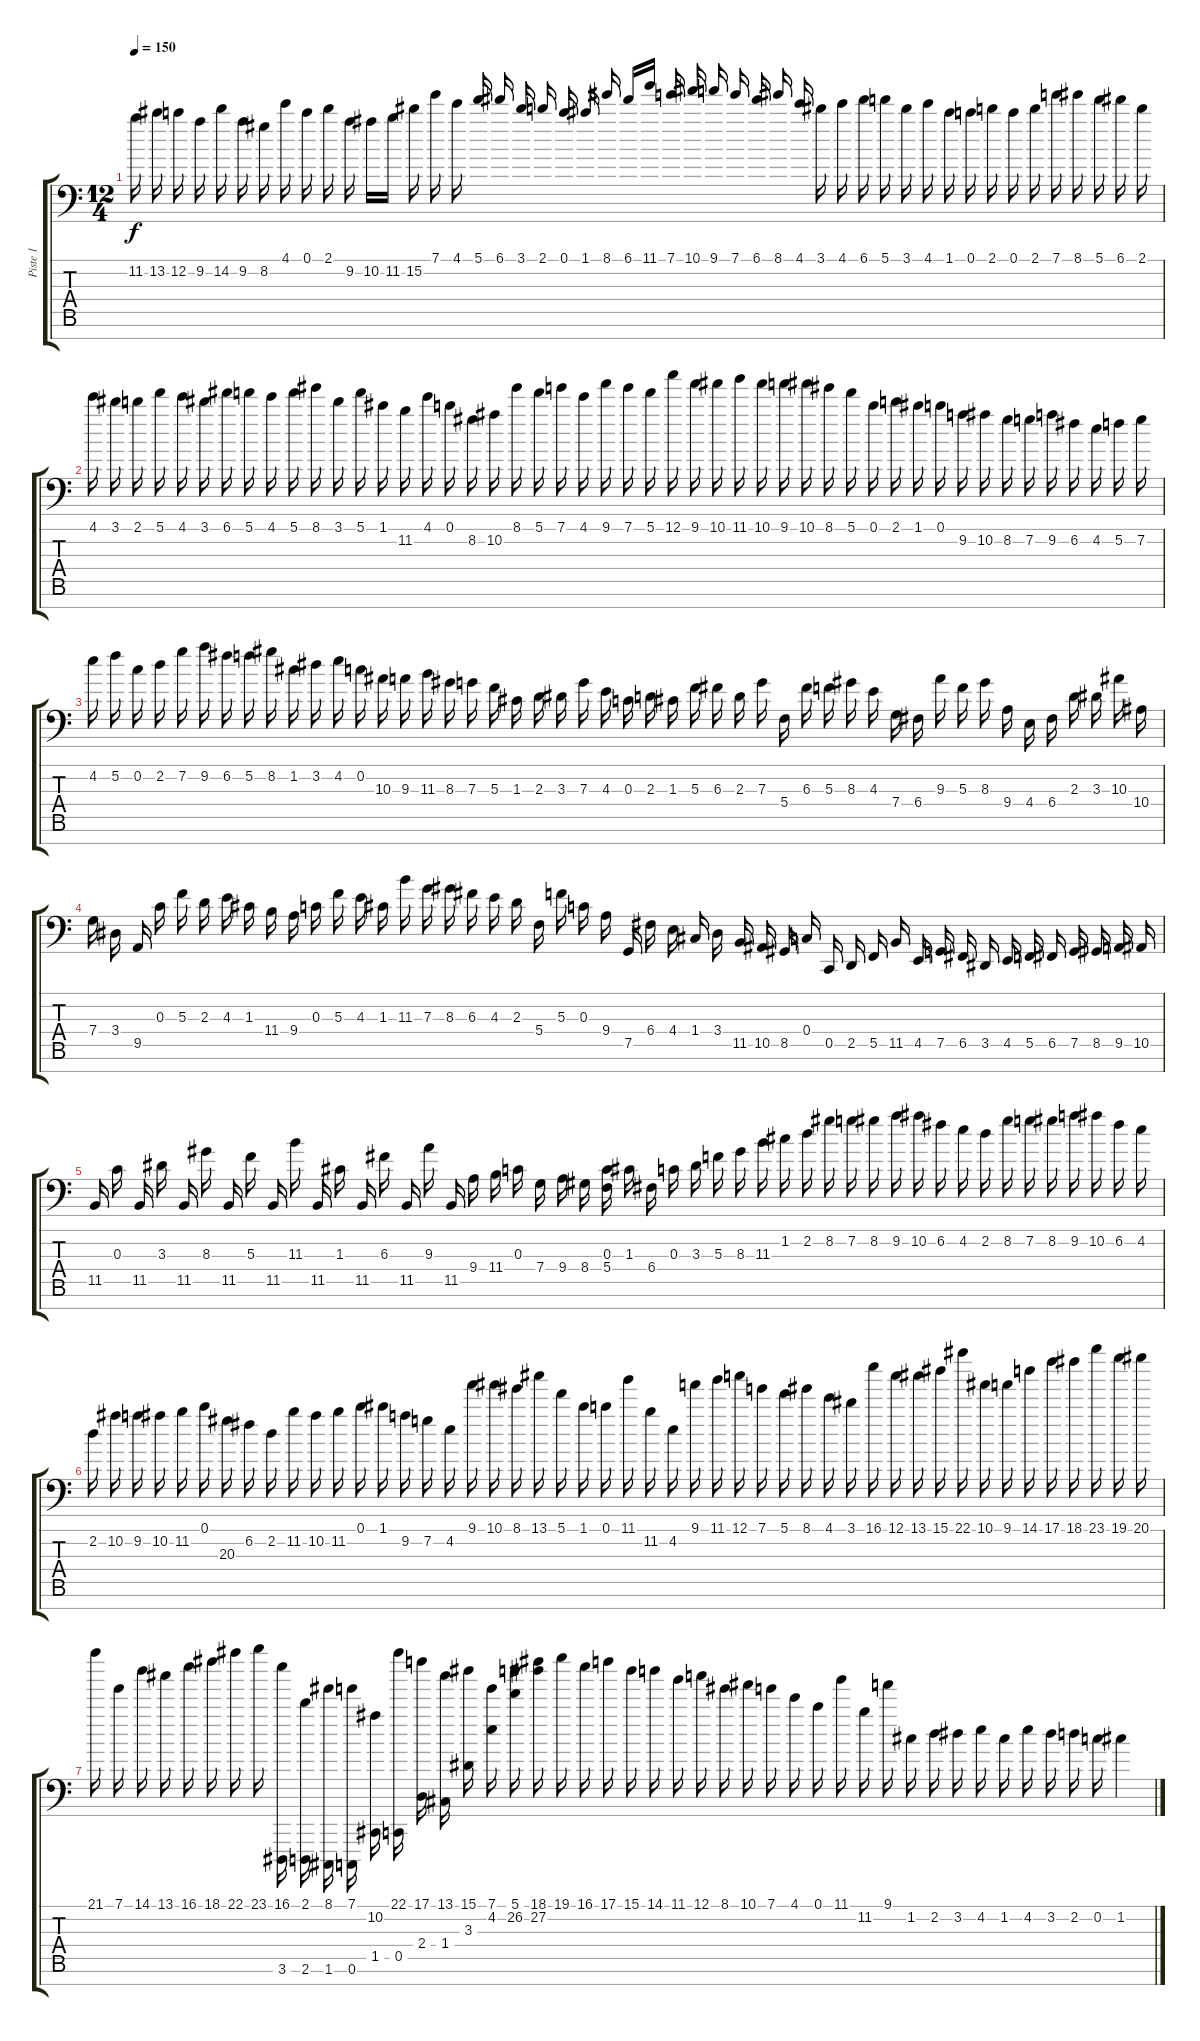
\track ("Piste 1" "Piste 1") {instrument banjo}
\staff {score tabs}
\tuning (C5 C4 C3 C2 C1 C0 C-1) {hide}
\displaytranspose 12
\ts (12 4)
\tempo 150
\clef f4
\ks c
11.2.16{dy f instrument banjo beam split} 13.2.16{beam split} 12.2.16{beam split} 9.2.16{beam split} 14.2.16{beam split} 9.2.16{beam split} 8.2.16{beam split} 4.1.16{beam split} 0.1.16{beam split} 2.1.16{beam split} 9.2.16{beam split} 10.2.16{beam merge} 11.2.16{beam split} 15.2.16{beam split} 7.1.16{beam split} 4.1.16{beam split} 5.1.16{beam Up beam split} 6.1.16{beam Up beam split} 3.1.16{beam Up beam split} 2.1.16{beam Up beam split} 0.1.16{beam Up beam split} 1.1.16{beam Up beam split} 8.1.16{beam Up beam split} 6.1.16{beam Up beam merge} 11.1.16{beam Up beam split} 7.1.16{beam Up beam split} 10.1.16{beam Up beam split} 9.1.16{beam Up beam split} 7.1.16{beam Up beam split} 6.1.16{beam Up beam split} 8.1.16{beam Up beam split} 4.1.16{beam Up beam split} 3.1.16{beam split} 4.1.16{beam split} 6.1.16{beam split} 5.1.16 3.1.16{beam split} 4.1.16{beam split} 1.1.16{beam split} 0.1.16{beam split} 2.1.16{beam split} 0.1.16{beam split} 2.1.16{beam split} 7.1.16{beam split} 8.1.16{beam split} 5.1.16{beam split} 6.1.16{beam split} 2.1.16 |
4.1.16{beam split} 3.1.16{beam split} 2.1.16{beam split} 5.1.16{beam split} 4.1.16{beam split} 3.1.16{beam split} 6.1.16{beam split} 5.1.16{beam split} 4.1.16{beam split} 5.1.16{beam split} 8.1.16{beam split} 3.1.16 5.1.16{beam split} 1.1.16{beam split} 11.2.16{beam split} 4.1.16{beam split} 0.1.16{beam split} 8.2.16{beam split} 10.2.16{beam split} 8.1.16{beam split} 5.1.16{beam split} 7.1.16{beam split} 4.1.16{beam split} 9.1.16 7.1.16{beam split} 5.1.16{beam split} 12.1.16{beam split} 9.1.16{beam split} 10.1.16{beam split} 11.1.16{beam split} 10.1.16{beam split} 9.1.16{beam split} 10.1.16{beam split} 8.1.16{beam split} 5.1.16{beam split} 0.1.16 2.1.16{beam split} 1.1.16{beam split} 0.1.16{beam split} 9.2.16{beam split} 10.2.16{beam split} 8.2.16{beam split} 7.2.16{beam split} 9.2.16{beam split} 6.2.16{beam split} 4.2.16{beam split} 5.2.16{beam split} 7.2.16 |
4.2.16{beam split} 5.2.16{beam split} 0.2.16{beam split} 2.2.16{beam split} 7.2.16{beam split} 9.2.16{beam split} 6.2.16{beam split} 5.2.16{beam split} 8.2.16{beam split} 1.2.16{beam split} 3.2.16{beam split} 4.2.16 0.2.16{beam split} 10.3.16{beam split} 9.3.16{beam split} 11.3.16{beam split} 8.3.16{beam split} 7.3.16{beam split} 5.3.16{beam split} 1.3.16{beam split} 2.3.16{beam split} 3.3.16{beam split} 7.3.16{beam split} 4.3.16 0.3.16{beam split} 2.3.16{beam split} 1.3.16{beam split} 5.3.16{beam split} 6.3.16{beam split} 2.3.16{beam split} 7.3.16{beam split} 5.4.16{beam split} 6.3.16{beam split} 5.3.16{beam split} 8.3.16{beam split} 4.3.16 7.4.16{beam split} 6.4.16{beam split} 9.3.16{beam split} 5.3.16{beam split} 8.3.16{beam split} 9.4.16{beam split} 4.4.16{beam split} 6.4.16{beam split} 2.3.16{beam split} 3.3.16{beam split} 10.3.16{beam split} 10.4.16 |
7.4.16{beam split} 3.4.16{beam split} 9.5.16{beam split} 0.3.16{beam split} 5.3.16{beam split} 2.3.16{beam split} 4.3.16{beam split} 1.3.16{beam split} 11.4.16{beam split} 9.4.16{beam split} 0.3.16{beam split} 5.3.16 4.3.16{beam split} 1.3.16{beam split} 11.3.16{beam split} 7.3.16{beam split} 8.3.16{beam split} 6.3.16{beam split} 4.3.16{beam split} 2.3.16{beam split} 5.4.16{beam split} 5.3.16{beam split} 0.3.16{beam split} 9.4.16 7.5.16{beam split} 6.4.16{beam split} 4.4.16{beam split} 1.4.16{beam split} 3.4.16{beam split} 11.5.16{beam split} 10.5.16{beam split} 8.5.16{beam split} 0.4.16{beam split} 0.5.16{beam split} 2.5.16{beam split} 5.5.16 11.5.16{beam split} 4.5.16{beam split} 7.5.16{beam split} 6.5.16{beam split} 3.5.16{beam split} 4.5.16{beam split} 5.5.16{beam split} 6.5.16{beam split} 7.5.16{beam split} 8.5.16{beam split} 9.5.16{beam split} 10.5.16 |
11.5.16{beam split} 0.3.16{beam split} 11.5.16{beam split} 3.3.16{beam split} 11.5.16{beam split} 8.3.16{beam split} 11.5.16{beam split} 5.3.16{beam split} 11.5.16{beam split} 11.3.16{beam split} 11.5.16{beam split} 1.3.16 11.5.16{beam split} 6.3.16{beam split} 11.5.16{beam split} 9.3.16{beam split} 11.5.16{beam split} 9.4.16{beam split} 11.4.16{beam split} 0.3.16{beam split} 7.4.16{beam split} 9.4.16{beam split} 8.4.16{beam split} (0.3 5.4).16 1.3.16{beam split} 6.4.16{beam split} 0.3.16{beam split} 3.3.16{beam split} 5.3.16{beam split} 8.3.16{beam split} 11.3.16{beam split} 1.2.16{beam split} 2.2.16{beam split} 8.2.16{beam split} 7.2.16{beam split} 8.2.16 9.2.16{beam split} 10.2.16{beam split} 6.2.16{beam split} 4.2.16{beam split} 2.2.16{beam split} 8.2.16{beam split} 7.2.16{beam split} 8.2.16{beam split} 9.2.16{beam split} 10.2.16{beam split} 6.2.16{beam split} 4.2.16 |
2.2.16{beam split} 10.2.16{beam split} 9.2.16{beam split} 10.2.16{beam split} 11.2.16{beam split} 0.1.16{beam split} 20.3.16{beam split} 6.2.16{beam split} 2.2.16{beam split} 11.2.16{beam split} 10.2.16{beam split} 11.2.16 0.1.16{beam split} 1.1.16{beam split} 9.2.16{beam split} 7.2.16{beam split} 4.2.16{beam split} 9.1.16{beam split} 10.1.16{beam split} 8.1.16{beam split} 13.1.16{beam split} 5.1.16{beam split} 1.1.16{beam split} 0.1.16 11.1.16{beam split} 11.2.16{beam split} 4.2.16{beam split} 9.1.16{beam split} 11.1.16{beam split} 12.1.16{beam split} 7.1.16{beam split} 5.1.16{beam split} 8.1.16{beam split} 4.1.16{beam split} 3.1.16{beam split} 16.1.16 12.1.16{beam split} 13.1.16{beam split} 15.1.16{beam split} 22.1.16{beam split} 10.1.16{beam split} 9.1.16{beam split} 14.1.16{beam split} 17.1.16{beam split} 18.1.16{beam split} 23.1.16{beam split} 19.1.16{beam split} 20.1.16 |
21.1.16{beam split} 7.1.16{beam split} 14.1.16{beam split} 13.1.16{beam split} 16.1.16{beam split} 18.1.16{beam split} 22.1.16{beam split} 23.1.16{beam split} (16.1 3.6).16{beam split} (2.1 2.6).16{beam split} (8.1 1.6).16{beam split} (7.1 0.6).16 (10.2 1.5).16{beam split} (22.1 0.5).16{beam split} (17.1 2.4).16{beam split} (13.1 1.4).16{beam split} (15.1 3.3).16{beam split} (7.1 4.2).16{beam split} (5.1 26.2).16{beam split} (18.1 27.2).16{beam split} 19.1.16{beam split} 16.1.16{beam split} 17.1.16{beam split} 15.1.16 14.1.16{beam split} 11.1.16{beam split} 12.1.16{beam split} 8.1.16{beam split} 10.1.16{beam split} 7.1.16{beam split} 4.1.16{beam split} 0.1.16{beam split} 11.1.16{beam split} 11.2.16{beam split} 9.1.16{beam split} 1.2.16 2.2.16{beam split} 3.2.16{beam split} 4.2.16{beam split} 1.2.16{beam split} 4.2.16{beam split} 3.2.16{beam split} 2.2.16{beam split} 0.2.16 1.2.4
